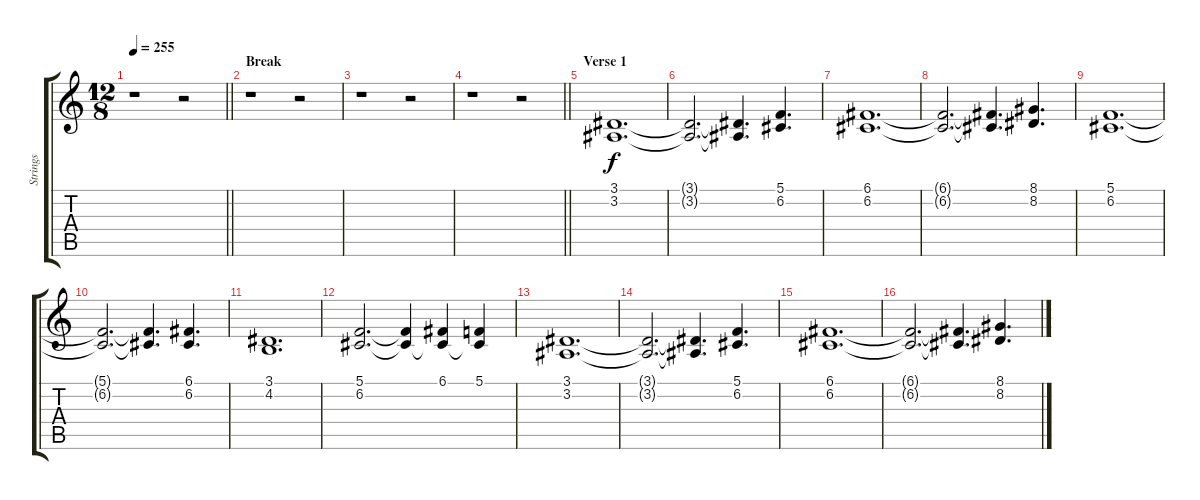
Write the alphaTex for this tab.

\track ("Strings" "Strings") {instrument stringensemble1}
\staff {score tabs}
\tuning (C4 G3 Eb3 Bb2 F2 C2) {hide}
\ts (12 8)
\tempo 255
\clef g2
\barLineRight lightlight
\ks c
r.1{dy f} r.2 |
\section ("" "Break")
r.1 r.2 |
r.1 r.2 |
\barLineRight lightlight
r.1 r.2 |
\section ("" "Verse 1")
(3.1 3.2).1{d} |
(3.1{t} 3.2{t}).2{d} (3.1{t} 3.2{t}).4{d} (5.1 6.2).4{d} |
(6.1 6.2).1{d} |
(6.1{t} 6.2{t}).2{d} (6.1{t} 6.2{t}).4{d} (8.1 8.2).4{d} |
(5.1 6.2).1{d} |
(5.1{t} 6.2{t}).2{d} (5.1{t} 6.2{t}).4{d} (6.1 6.2).4{d} |
(3.1 4.2).1{d} |
(5.1 6.2).2{d} (5.1{t} 6.2{t}).4 (6.1 6.2{t}).4 (5.1 6.2{t}).4 |
(3.1 3.2).1{d} |
(3.1{t} 3.2{t}).2{d} (3.1{t} 3.2{t}).4{d} (5.1 6.2).4{d} |
(6.1 6.2).1{d} |
(6.1{t} 6.2{t}).2{d} (6.1{t} 6.2{t}).4{d} (8.1 8.2).4{d}
